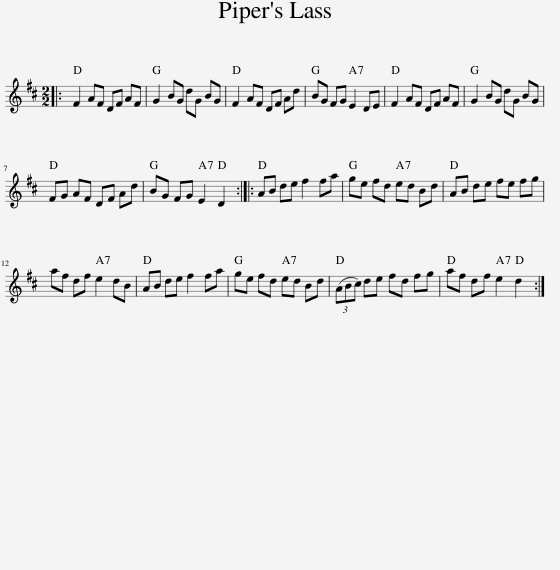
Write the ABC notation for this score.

X:1
L:1/8
M:2/2
I:linebreak $
K:D
V:1 treble
V:1
|: F2 AF DF AF | G2 BG dG BG | F2 AF DF Ad | BG FG E2 DE | F2 AF DF AF | %5
 G2 BG dG BG |$ FG AF DF Ad | BG FG E2 D2 :: AB de f2 fa | ge fd ed Bd | %10
 AB de fe fg |$ af df e2 dB | AB de f2 fa | ge fd ed Bd | (3(ABc) de fd fg | %15
 af df e2 d2 :| %16
